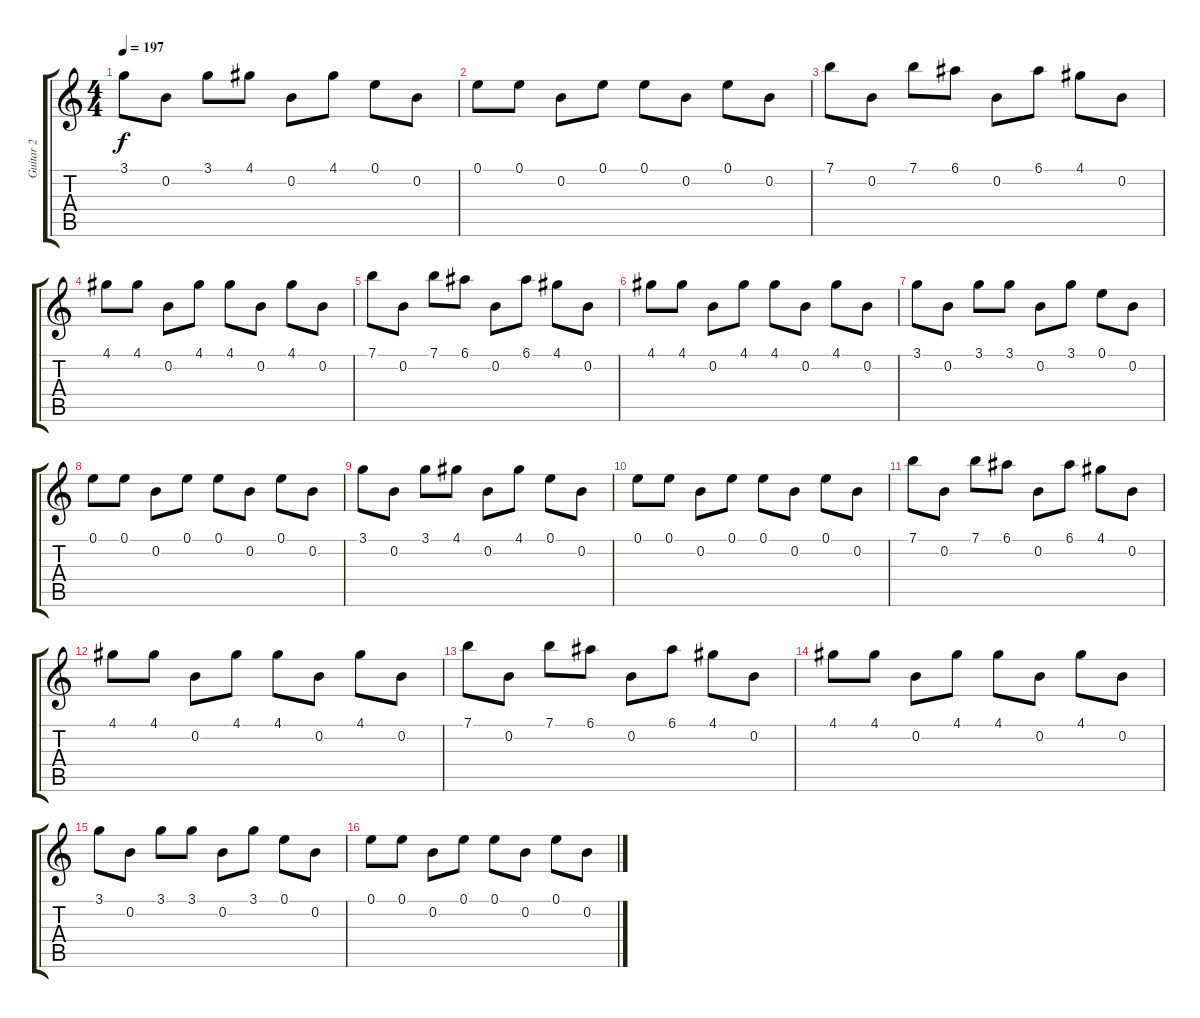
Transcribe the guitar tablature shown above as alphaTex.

\track ("Guitar 2" "Guitar 2") {instrument acousticguitarsteel}
\staff {score tabs}
\tuning (E4 B3 G3 D3 A2 E2) {hide}
\ts (4 4)
\tempo 197
\clef g2
\ks c
3.1.8{dy f} 0.2.8 3.1.8 4.1.8 0.2.8 4.1.8 0.1.8 0.2.8 |
0.1.8 0.1.8 0.2.8 0.1.8 0.1.8 0.2.8 0.1.8 0.2.8 |
7.1.8{volume 16 instrument overdrivenguitar} 0.2.8 7.1.8 6.1.8 0.2.8 6.1.8 4.1.8 0.2.8 |
4.1.8 4.1.8 0.2.8 4.1.8 4.1.8 0.2.8 4.1.8 0.2.8 |
7.1.8 0.2.8 7.1.8 6.1.8 0.2.8 6.1.8 4.1.8 0.2.8 |
4.1.8 4.1.8 0.2.8 4.1.8 4.1.8 0.2.8 4.1.8 0.2.8 |
3.1.8 0.2.8 3.1.8 3.1.8 0.2.8 3.1.8 0.1.8 0.2.8 |
0.1.8 0.1.8 0.2.8 0.1.8 0.1.8 0.2.8 0.1.8 0.2.8 |
3.1.8 0.2.8 3.1.8 4.1.8 0.2.8 4.1.8 0.1.8 0.2.8 |
0.1.8 0.1.8 0.2.8 0.1.8 0.1.8 0.2.8 0.1.8 0.2.8 |
7.1.8{volume 16 instrument overdrivenguitar} 0.2.8 7.1.8 6.1.8 0.2.8 6.1.8 4.1.8 0.2.8 |
4.1.8 4.1.8 0.2.8 4.1.8 4.1.8 0.2.8 4.1.8 0.2.8 |
7.1.8 0.2.8 7.1.8 6.1.8 0.2.8 6.1.8 4.1.8 0.2.8 |
4.1.8 4.1.8 0.2.8 4.1.8 4.1.8 0.2.8 4.1.8 0.2.8 |
3.1.8 0.2.8 3.1.8 3.1.8 0.2.8 3.1.8 0.1.8 0.2.8 |
0.1.8 0.1.8 0.2.8 0.1.8 0.1.8 0.2.8 0.1.8 0.2.8
